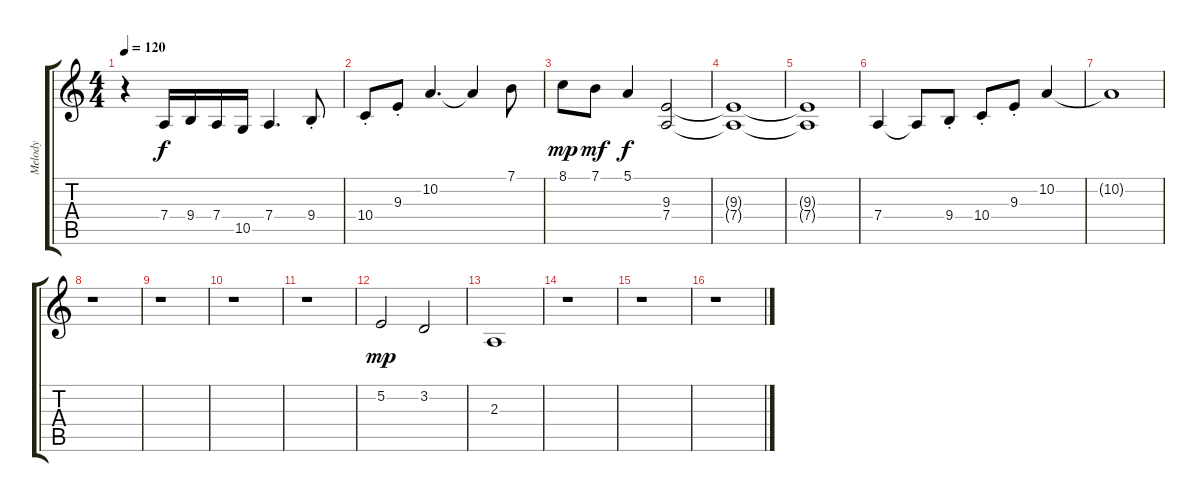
\track ("Melody" "Melody") {instrument lead2sawtooth}
\staff {score tabs}
\tuning (E4 B3 G3 D3 A2 E2) {hide}
\ts (4 4)
\tempo 120
\clef g2
\ks c
r.4{dy f instrument lead2sawtooth} 7.4.16 9.4.16 7.4.16 10.5.16 7.4.4{d} 9.4{st}.8 |
10.4{st}.8 9.3{st}.8 10.2.4{d} 10.2{t}.4 7.1.8 |
8.1.8{dy mp} 7.1.8{dy mf} 5.1.4{dy f} (9.3 7.4).2 |
(9.3{t} 7.4{t}).1 |
(9.3{t} 7.4{t}).1 |
7.4.4 7.4{t}.8 9.4{st}.8 10.4{st}.8 9.3{st}.8 10.2.4 |
10.2{t}.1 |
r.1 |
r.1 |
r.1 |
r.1 |
5.2.2{dy mp} 3.2.2 |
2.3.1 |
r.1 |
r.1 |
r.1
